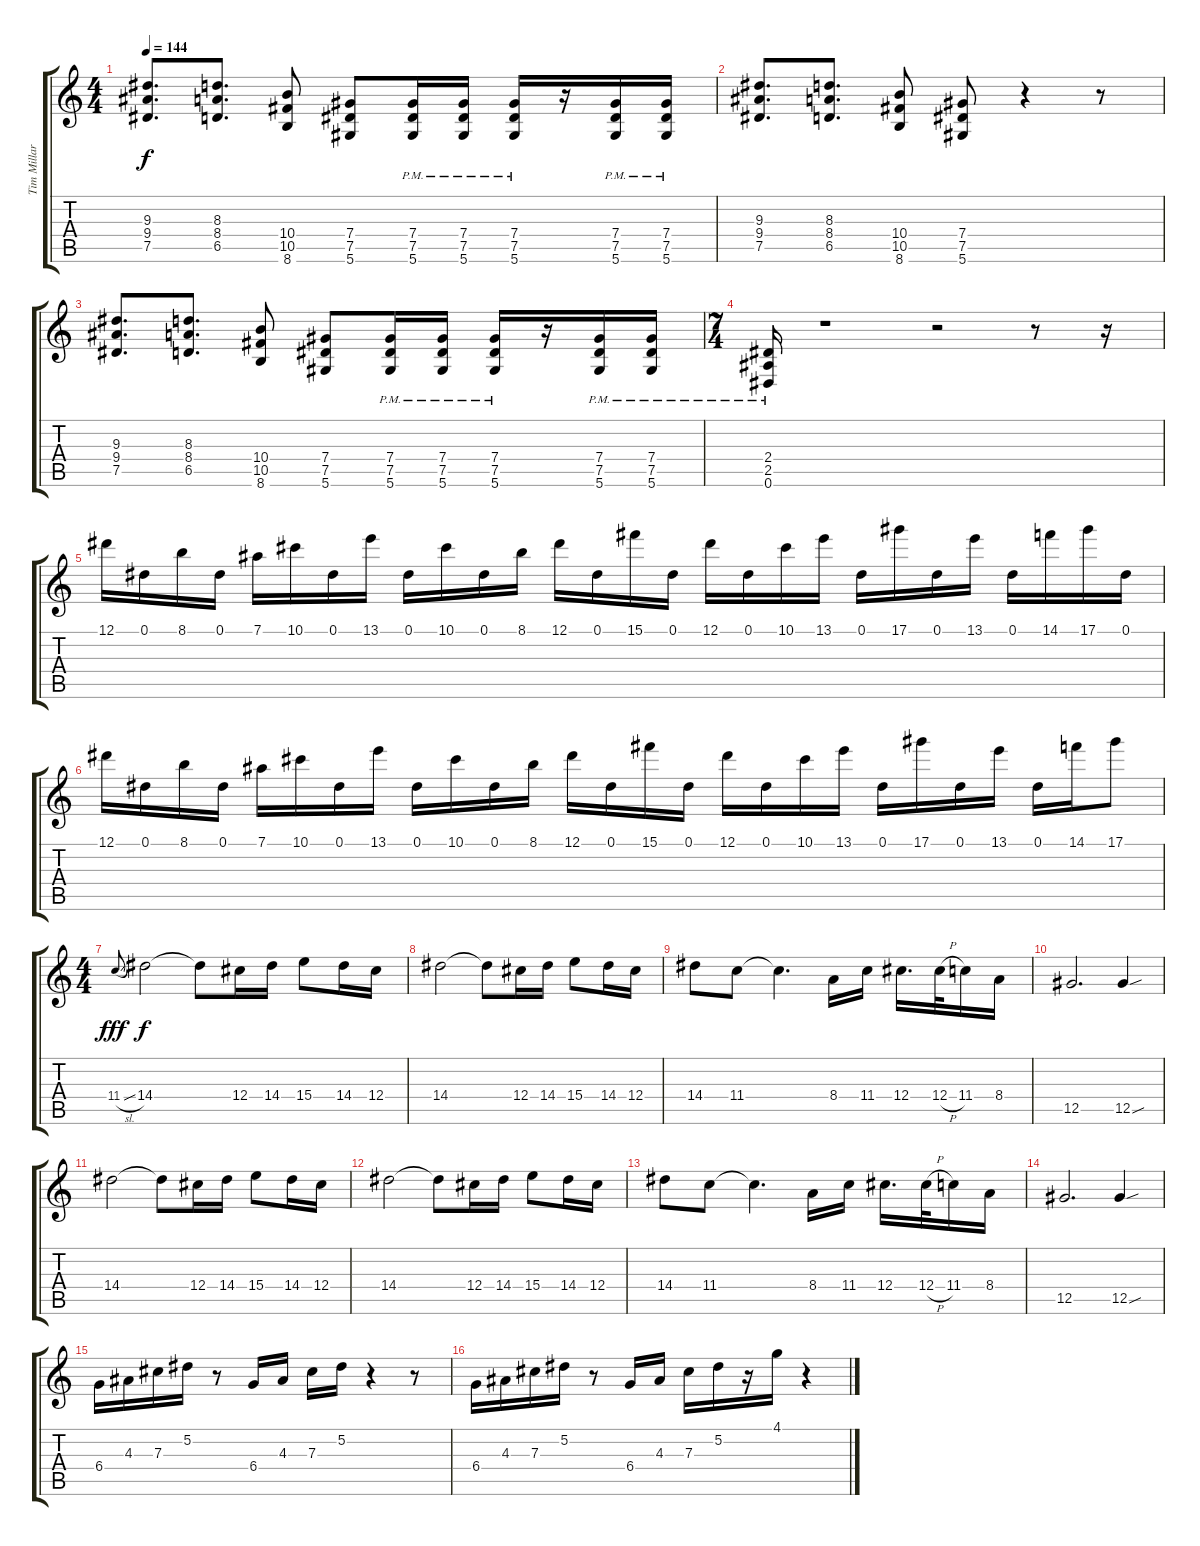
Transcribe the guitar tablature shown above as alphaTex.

\track ("Tim Millar" "Tim Millar") {instrument distortionguitar}
\staff {score tabs}
\tuning (Eb4 Bb3 Gb3 Db3 Ab2 Eb2) {hide}
\ts (4 4)
\tempo 144
\clef g2
\ks c
(9.3 9.4 7.5).8{d dy f} (8.3 8.4 6.5).8{d} (10.4 10.5 8.6).8 (7.4 7.5 5.6).8 (7.4{pm} 7.5{pm} 5.6{pm}).16 (7.4{pm} 7.5{pm} 5.6{pm}).16 (7.4{pm} 7.5{pm} 5.6{pm}).16 r.16 (7.4{pm} 7.5{pm} 5.6{pm}).16 (7.4{pm} 7.5{pm} 5.6{pm}).16 |
(9.3 9.4 7.5).8{d} (8.3 8.4 6.5).8{d} (10.4 10.5 8.6).8 (7.4 7.5 5.6).8 r.4 r.8 |
(9.3 9.4 7.5).8{d} (8.3 8.4 6.5).8{d} (10.4 10.5 8.6).8 (7.4 7.5 5.6).8 (7.4{pm} 7.5{pm} 5.6{pm}).16 (7.4{pm} 7.5{pm} 5.6{pm}).16 (7.4{pm} 7.5{pm} 5.6{pm}).16 r.16 (7.4{pm} 7.5{pm} 5.6{pm}).16 (7.4{pm} 7.5{pm} 5.6{pm}).16 |
\ts (7 4)
(2.4{pm} 2.5{pm} 0.6{pm}).16 r.1 r.2 r.8 r.16 |
12.1.16 0.1.16 8.1.16 0.1.16 7.1.16 10.1.16 0.1.16 13.1.16 0.1.16 10.1.16 0.1.16 8.1.16 12.1.16 0.1.16 15.1.16 0.1.16 12.1.16 0.1.16 10.1.16 13.1.16 0.1.16 17.1.16 0.1.16 13.1.16 0.1.16 14.1.16 17.1.16 0.1.16 |
12.1.16 0.1.16 8.1.16 0.1.16 7.1.16 10.1.16 0.1.16 13.1.16 0.1.16 10.1.16 0.1.16 8.1.16 12.1.16 0.1.16 15.1.16 0.1.16 12.1.16 0.1.16 10.1.16 13.1.16 0.1.16 17.1.16 0.1.16 13.1.16 0.1.16 14.1.16 17.1.8 |
\ts (4 4)
11.4{sl}.8{gr onbeat dy fff} 14.4.2{dy f} 14.4{t}.8 12.4.16 14.4.16 15.4.8 14.4.16 12.4.16 |
14.4.2 14.4{t}.8 12.4.16 14.4.16 15.4.8 14.4.16 12.4.16 |
14.4.8 11.4.8 11.4{t}.4{d} 8.4.16 11.4.16 12.4.16{d} 12.4{h}.32 11.4.16 8.4.16 |
12.5.2{d} 12.5{sou}.4 |
14.4.2 14.4{t}.8 12.4.16 14.4.16 15.4.8 14.4.16 12.4.16 |
14.4.2 14.4{t}.8 12.4.16 14.4.16 15.4.8 14.4.16 12.4.16 |
14.4.8 11.4.8 11.4{t}.4{d} 8.4.16 11.4.16 12.4.16{d} 12.4{h}.32 11.4.16 8.4.16 |
12.5.2{d} 12.5{sou}.4 |
6.4.16 4.3.16 7.3.16 5.2.16 r.8 6.4.16 4.3.16 7.3.16 5.2.16 r.4 r.8 |
6.4.16 4.3.16 7.3.16 5.2.16 r.8 6.4.16 4.3.16 7.3.16 5.2.16 r.16 4.1.16 r.4
